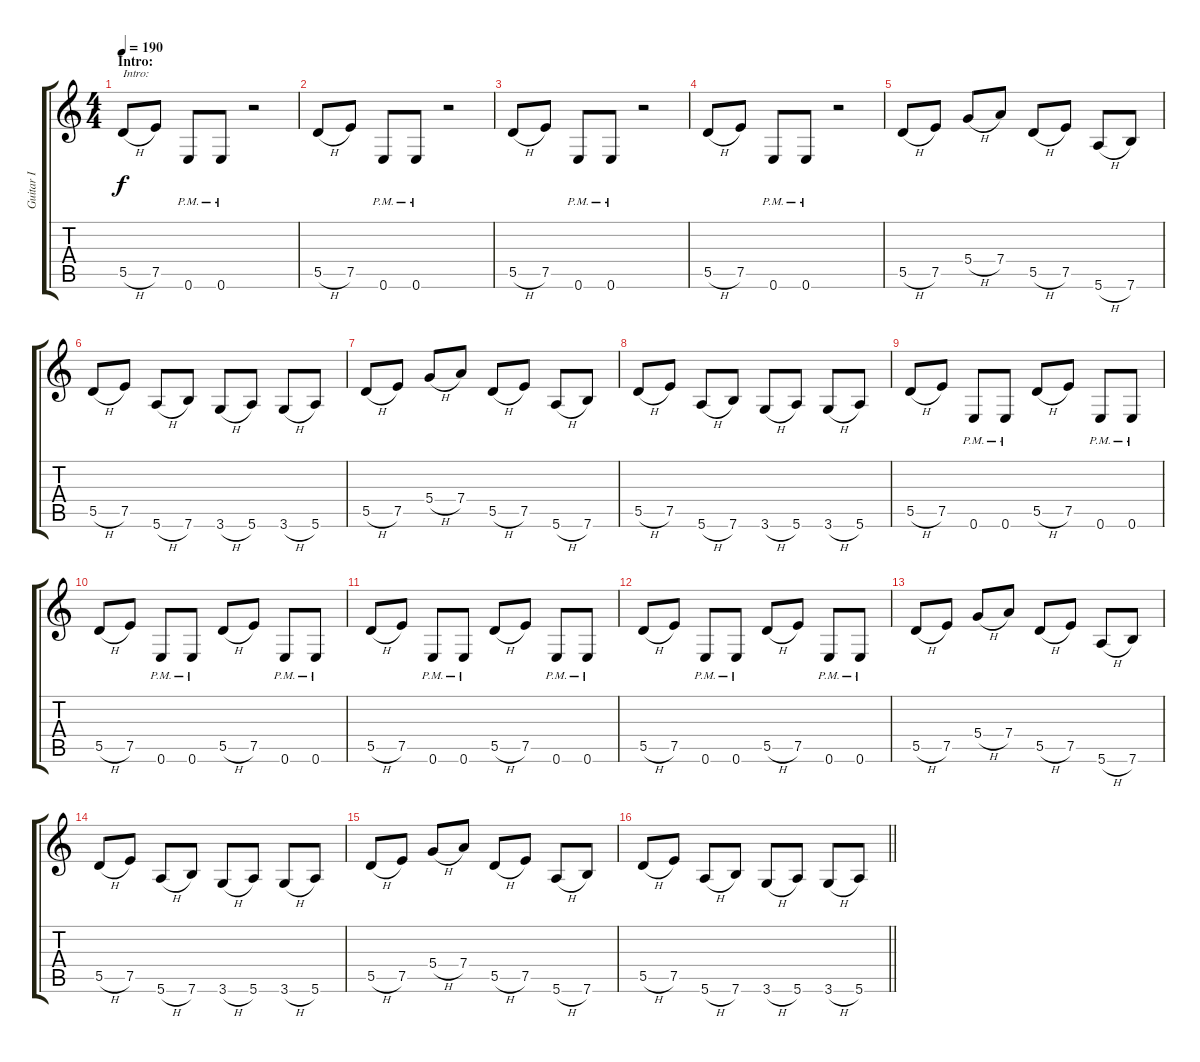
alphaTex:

\track ("Guitar I" "Guitar I") {instrument distortionguitar}
\staff {score tabs}
\tuning (E4 B3 G3 D3 A2 E2) {hide}
\ts (4 4)
\section ("" "Intro:")
\tempo 190
\clef g2
\ks c
5.5{h}.8{txt "Intro:" dy f instrument distortionguitar} 7.5.8 0.6{pm}.8 0.6{pm}.8 r.2 |
5.5{h}.8 7.5.8 0.6{pm}.8 0.6{pm}.8 r.2 |
5.5{h}.8 7.5.8 0.6{pm}.8 0.6{pm}.8 r.2 |
5.5{h}.8 7.5.8 0.6{pm}.8 0.6{pm}.8 r.2 |
5.5{h}.8 7.5.8 5.4{h}.8 7.4.8 5.5{h}.8 7.5.8 5.6{h}.8 7.6.8 |
5.5{h}.8 7.5.8 5.6{h}.8 7.6.8 3.6{h}.8 5.6.8 3.6{h}.8 5.6.8 |
5.5{h}.8 7.5.8 5.4{h}.8 7.4.8 5.5{h}.8 7.5.8 5.6{h}.8 7.6.8 |
5.5{h}.8 7.5.8 5.6{h}.8 7.6.8 3.6{h}.8 5.6.8 3.6{h}.8 5.6.8 |
5.5{h}.8 7.5.8 0.6{pm}.8 0.6{pm}.8 5.5{h}.8 7.5.8 0.6{pm}.8 0.6{pm}.8 |
5.5{h}.8 7.5.8 0.6{pm}.8 0.6{pm}.8 5.5{h}.8 7.5.8 0.6{pm}.8 0.6{pm}.8 |
5.5{h}.8 7.5.8 0.6{pm}.8 0.6{pm}.8 5.5{h}.8 7.5.8 0.6{pm}.8 0.6{pm}.8 |
5.5{h}.8 7.5.8 0.6{pm}.8 0.6{pm}.8 5.5{h}.8 7.5.8 0.6{pm}.8 0.6{pm}.8 |
5.5{h}.8 7.5.8 5.4{h}.8 7.4.8 5.5{h}.8 7.5.8 5.6{h}.8 7.6.8 |
5.5{h}.8 7.5.8 5.6{h}.8 7.6.8 3.6{h}.8 5.6.8 3.6{h}.8 5.6.8 |
5.5{h}.8 7.5.8 5.4{h}.8 7.4.8 5.5{h}.8 7.5.8 5.6{h}.8 7.6.8 |
\barLineRight lightlight
5.5{h}.8 7.5.8 5.6{h}.8 7.6.8 3.6{h}.8 5.6.8 3.6{h}.8 5.6.8
